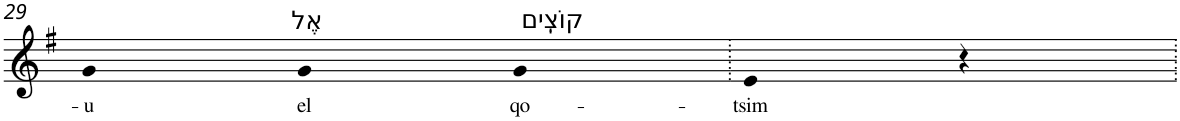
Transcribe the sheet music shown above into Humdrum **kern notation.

**kern	**text
*part1	*part1
*staff1	*staff1
*I"Piano	*
*I'Pno	*
!!LO:PB:g=z
*clefG2	*
*k[f#]	*
*G:	*
=29	=29
!	!LO:LY:b
4g	-u
!LO:TX:a:t=אֶל	!
!	!LO:LY:b
4g	el
!LO:TX:a:t=קוֹצִֽים	!
!	!LO:LY:b
4g	qo-
=30.	=30.
!	!LO:LY:b
4e	-tsim
4r	.
=.	=.
*-	*-
